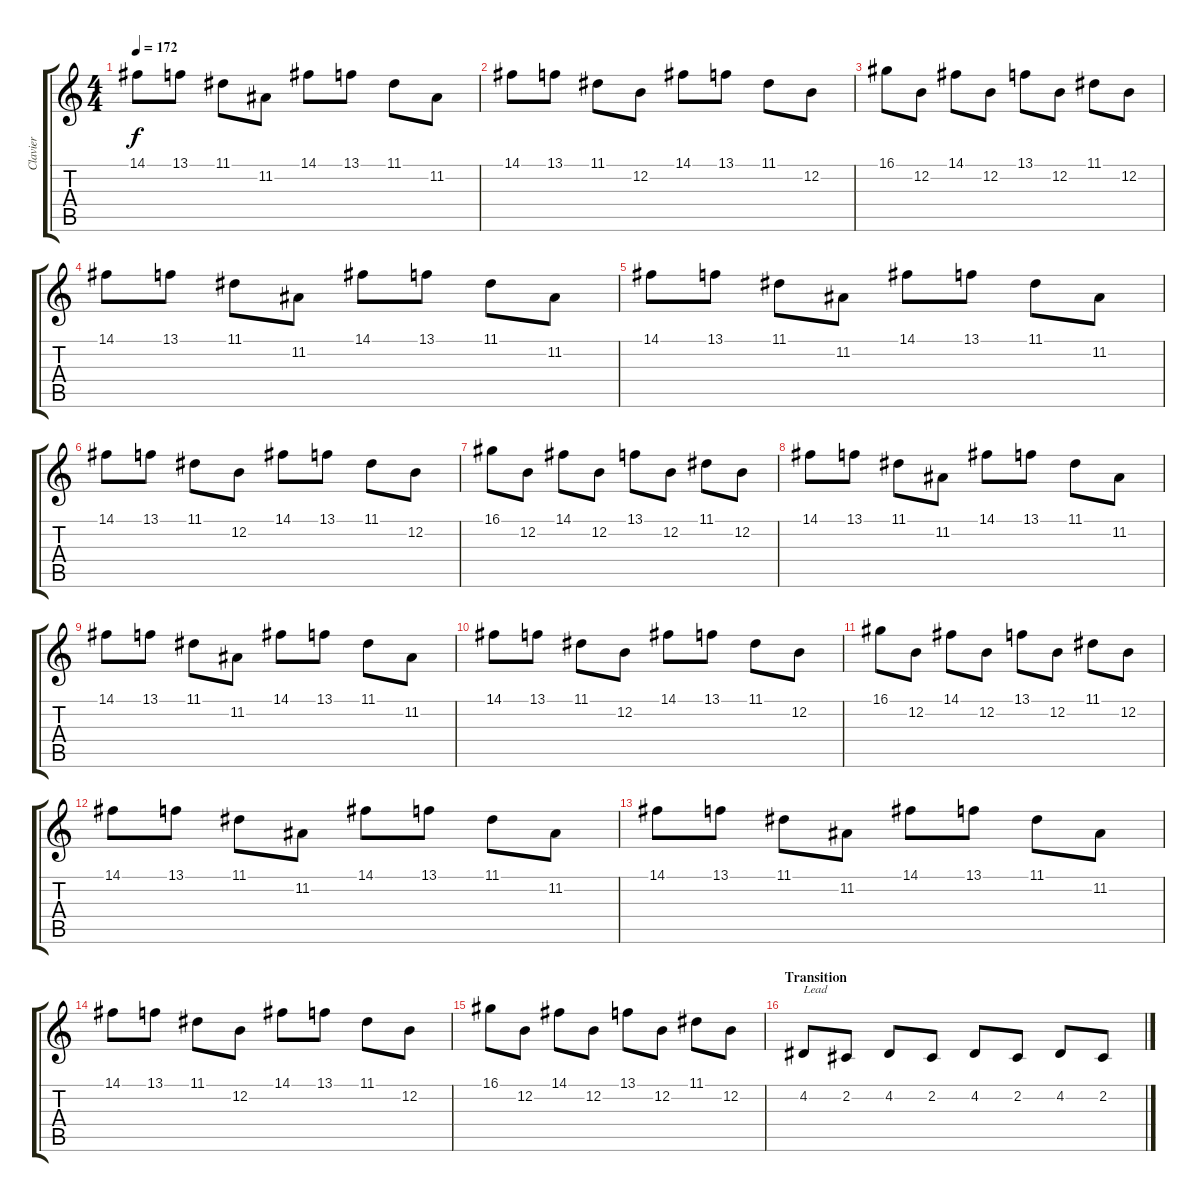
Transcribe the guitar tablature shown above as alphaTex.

\track ("Clavier" "Clavier") {instrument stringensemble1}
\staff {score tabs}
\tuning (E4 B3 G3 D3 A2 E2) {hide}
\ts (4 4)
\tempo 172
\clef g2
\ks c
14.1.8{dy f} 13.1.8 11.1.8 11.2.8 14.1.8 13.1.8 11.1.8 11.2.8 |
14.1.8 13.1.8 11.1.8 12.2.8 14.1.8 13.1.8 11.1.8 12.2.8 |
16.1.8 12.2.8 14.1.8 12.2.8 13.1.8 12.2.8 11.1.8 12.2.8 |
14.1.8 13.1.8 11.1.8 11.2.8 14.1.8 13.1.8 11.1.8 11.2.8 |
14.1.8 13.1.8 11.1.8 11.2.8 14.1.8 13.1.8 11.1.8 11.2.8 |
14.1.8 13.1.8 11.1.8 12.2.8 14.1.8 13.1.8 11.1.8 12.2.8 |
16.1.8 12.2.8 14.1.8 12.2.8 13.1.8 12.2.8 11.1.8 12.2.8 |
14.1.8{volume 12 instrument stringensemble1} 13.1.8 11.1.8 11.2.8 14.1.8 13.1.8 11.1.8 11.2.8 |
14.1.8 13.1.8 11.1.8 11.2.8 14.1.8 13.1.8 11.1.8 11.2.8 |
14.1.8 13.1.8 11.1.8 12.2.8 14.1.8 13.1.8 11.1.8 12.2.8 |
16.1.8 12.2.8 14.1.8 12.2.8 13.1.8 12.2.8 11.1.8 12.2.8 |
14.1.8 13.1.8 11.1.8 11.2.8 14.1.8 13.1.8 11.1.8 11.2.8 |
14.1.8 13.1.8 11.1.8 11.2.8 14.1.8 13.1.8 11.1.8 11.2.8 |
14.1.8 13.1.8 11.1.8 12.2.8 14.1.8 13.1.8 11.1.8 12.2.8 |
16.1.8 12.2.8 14.1.8 12.2.8 13.1.8 12.2.8 11.1.8 12.2.8 |
\section ("" "Transition")
4.2.8{txt "Lead" volume 7 instrument lead8bassandlead} 2.2.8 4.2.8 2.2.8 4.2.8 2.2.8 4.2.8 2.2.8
